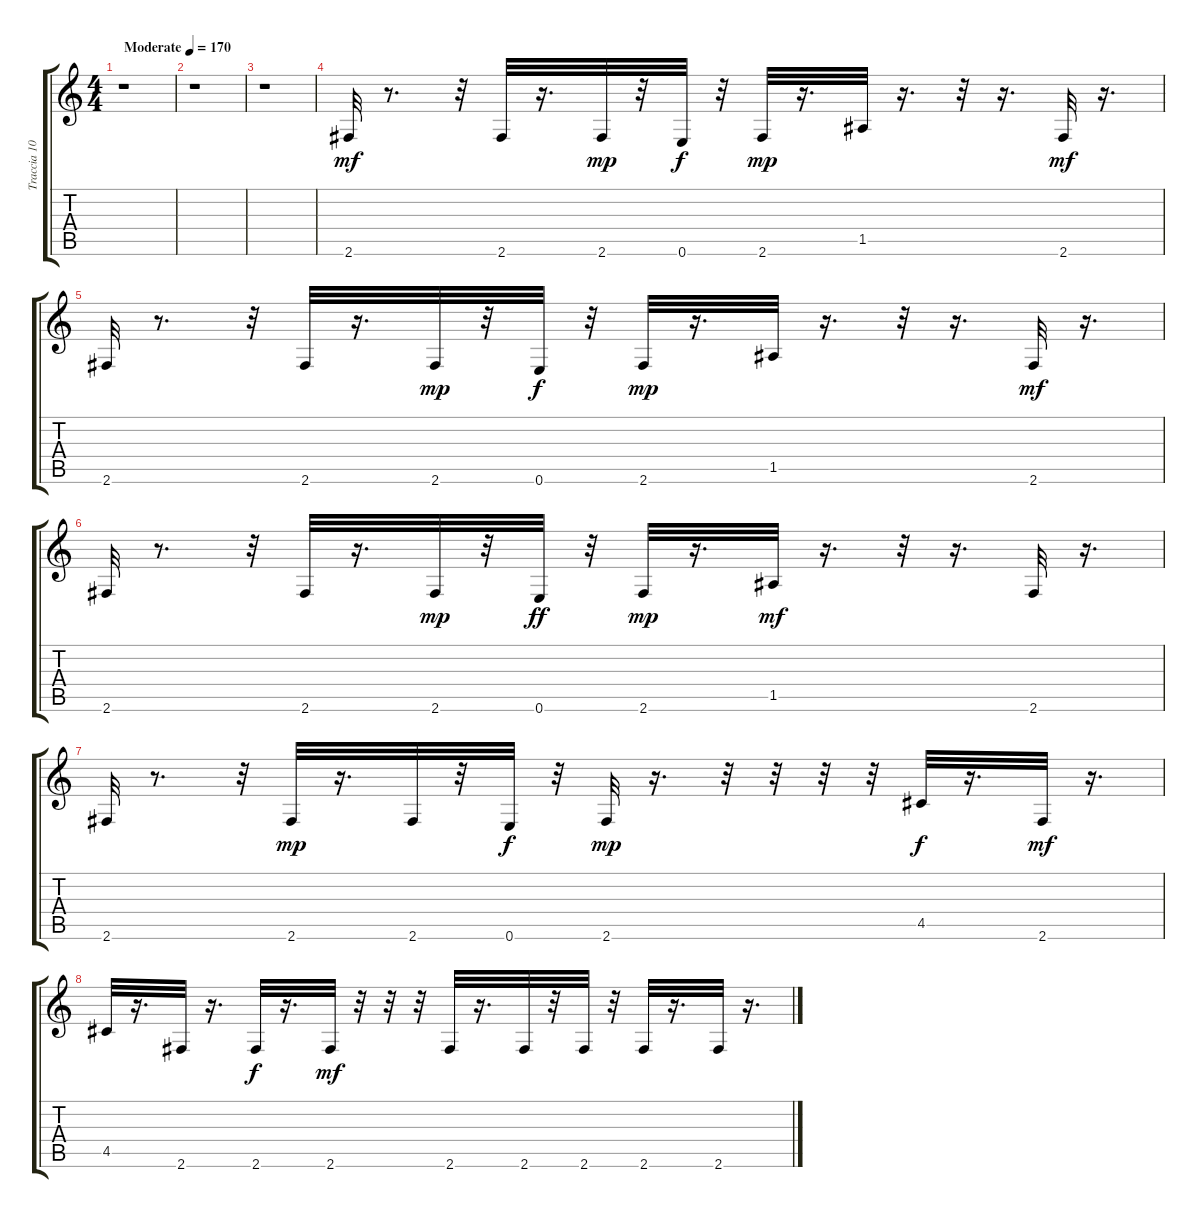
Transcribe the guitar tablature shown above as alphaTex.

\track ("Traccia 10" "Traccia 10") {instrument acousticguitarsteel}
\staff {score tabs}
\tuning (E4 B3 G3 D3 A2 E2) {hide}
\ts (4 4)
\tempo (170 "Moderate")
\clef g2
\ks c
r.1{dy mf instrument acousticguitarsteel} |
r.1 |
r.1 |
2.6.32{volume 14} r.8{d} r.32 2.6.32 r.16{d} 2.6.32{dy mp} r.32 0.6.32{dy f} r.32 2.6.32{dy mp} r.16{d} 1.5.32 r.16{d} r.32 r.16{d} 2.6.32{dy mf} r.16{d} |
2.6.32 r.8{d} r.32 2.6.32 r.16{d} 2.6.32{dy mp} r.32 0.6.32{dy f} r.32 2.6.32{dy mp} r.16{d} 1.5.32 r.16{d} r.32 r.16{d} 2.6.32{dy mf} r.16{d} |
2.6.32 r.8{d} r.32 2.6.32 r.16{d} 2.6.32{dy mp} r.32 0.6.32{dy ff} r.32 2.6.32{dy mp} r.16{d} 1.5.32{dy mf} r.16{d} r.32 r.16{d} 2.6.32 r.16{d} |
2.6.32 r.8{d} r.32 2.6.32{dy mp} r.16{d} 2.6.32 r.32 0.6.32{dy f} r.32 2.6.32{dy mp} r.16{d} r.32 r.32 r.32 r.32 4.5.32{dy f} r.16{d} 2.6.32{dy mf} r.16{d} |
4.5.32 r.16{d} 2.6.32 r.16{d} 2.6.32{dy f} r.16{d} 2.6.32{dy mf} r.32 r.32 r.32 2.6.32 r.16{d} 2.6.32 r.32 2.6.32 r.32 2.6.32 r.16{d} 2.6.32 r.16{d}
